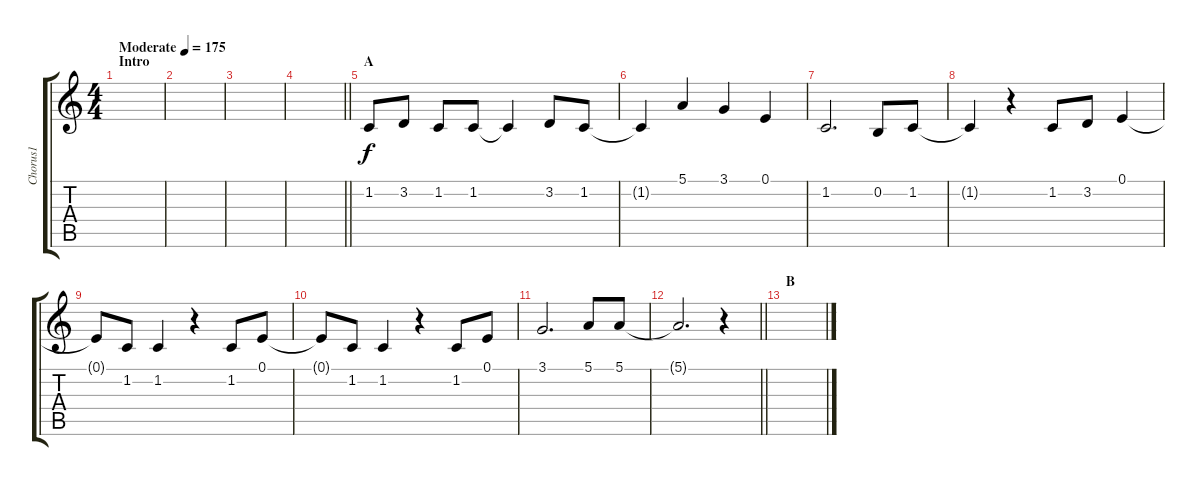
\track ("Chorus1" "Chorus1") {instrument flute}
\staff {score tabs}
\tuning (E4 B3 G3 D3 A2 E2) {hide}
\ts (4 4)
\section ("" "Intro")
\tempo (175 "Moderate")
\clef g2
\ks c
|
|
|
\barLineRight lightlight
|
\section ("" "A")
1.2.8 3.2.8 1.2.8 1.2.8 1.2{t}.4 3.2.8 1.2.8 |
1.2{t}.4 5.1.4 3.1.4 0.1.4 |
1.2.2{d} 0.2.8 1.2.8 |
1.2{t}.4 r.4 1.2.8 3.2.8 0.1.4 |
0.1{t}.8 1.2.8 1.2.4 r.4 1.2.8 0.1.8 |
0.1{t}.8 1.2.8 1.2.4 r.4 1.2.8 0.1.8 |
3.1.2{d} 5.1.8 5.1.8 |
\barLineRight lightlight
5.1{t}.2{d} r.4 |
\section ("" "B")
